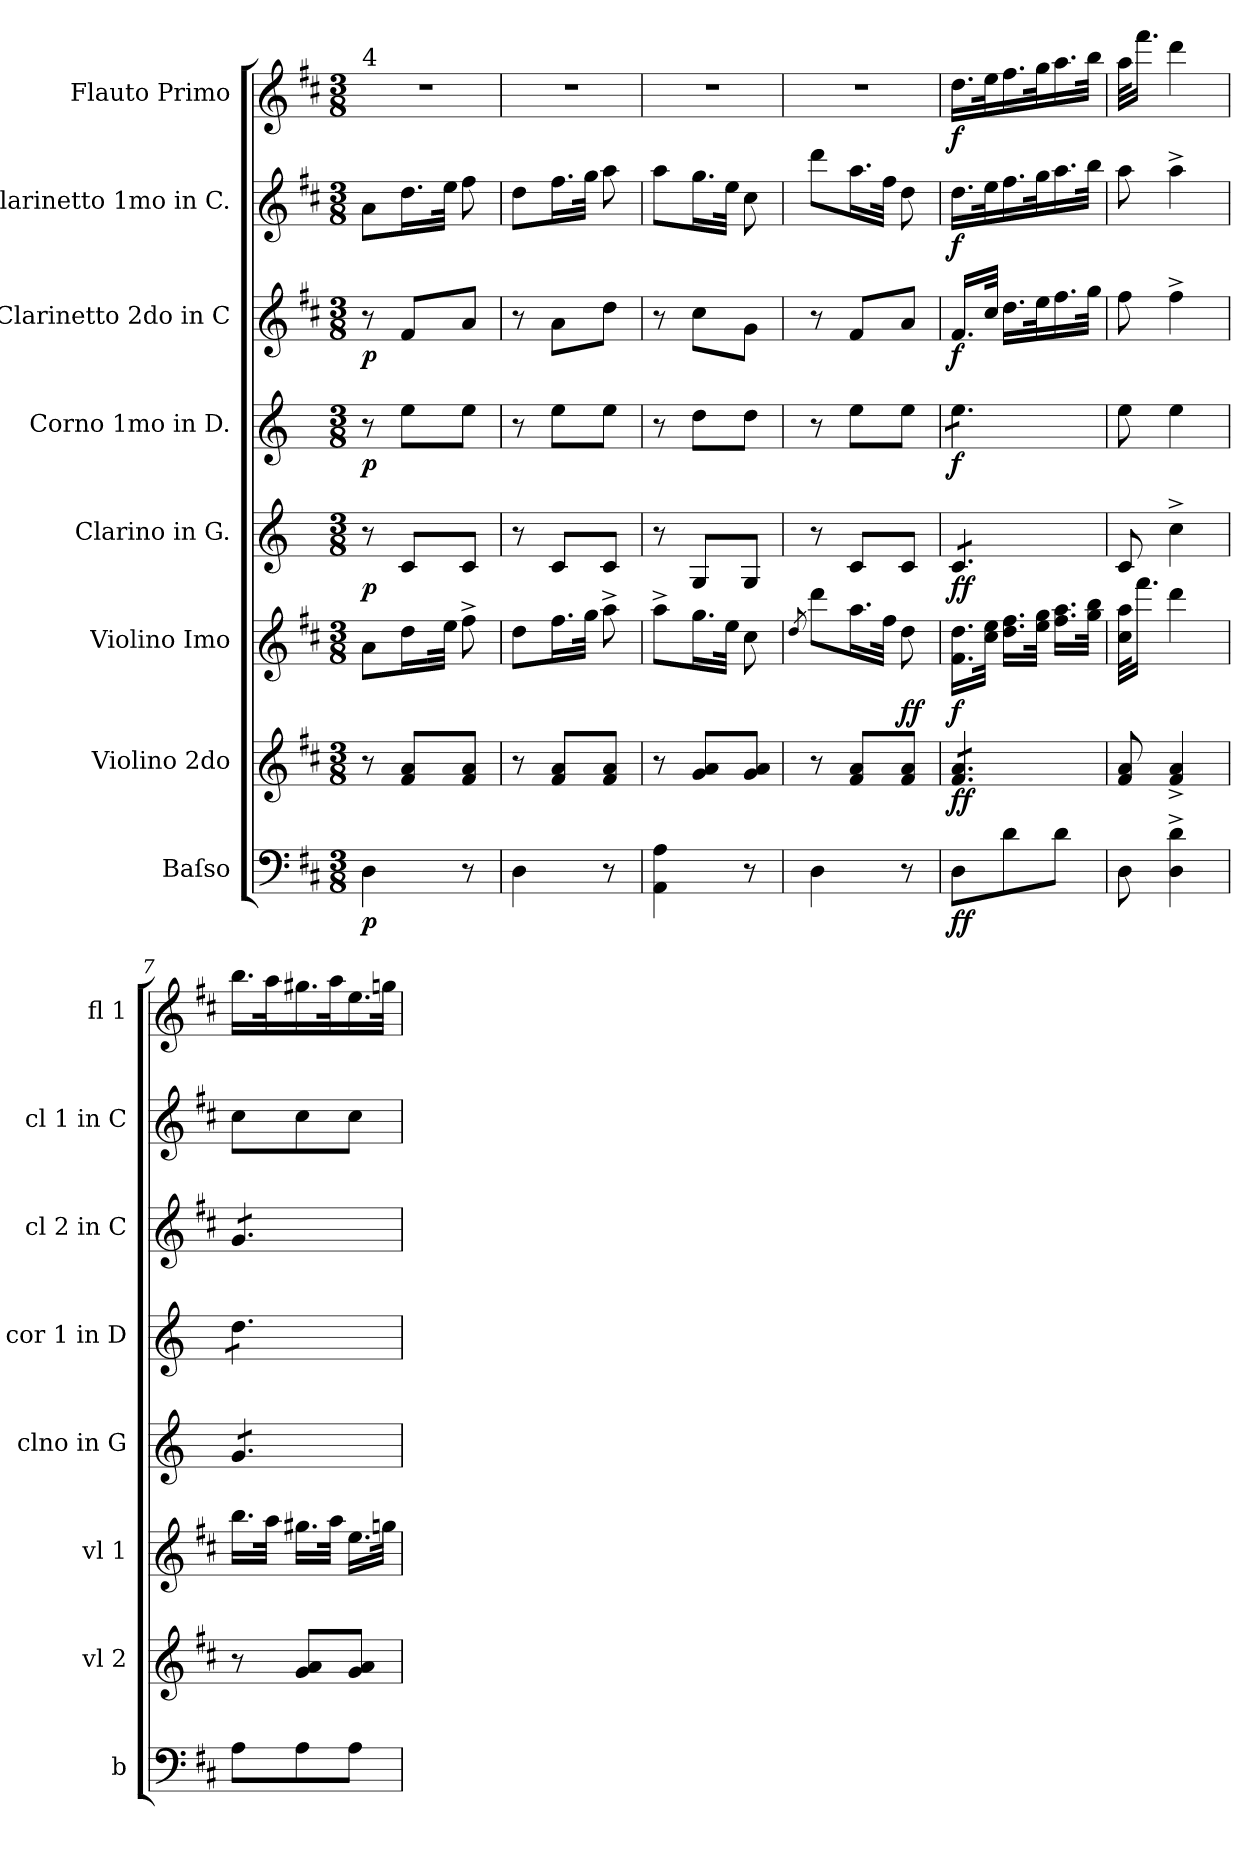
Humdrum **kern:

**kern	**dynam	**kern	**dynam	**kern	**dynam	**kern	**dynam	**kern	**dynam	**kern	**dynam	**kern	**dynam	**kern	**dynam
*part8	*part8	*part7	*part7	*part6	*part6	*part5	*part5	*part4	*part4	*part3	*part3	*part2	*part2	*part1	*part1
*staff8	*staff8	*staff7	*staff7	*staff6	*staff6	*staff5	*staff5	*staff4	*staff4	*staff3	*staff3	*staff2	*staff2	*staff1	*staff1
*I"Baſso	*	*I"Violino 2do	*	*I"Violino Imo	*	*I"Clarino in G.	*	*I"Corno 1mo in D.	*	*I"Clarinetto 2do in C	*	*I"Clarinetto 1mo in C.	*	*I"Flauto Primo	*
*I'b	*	*I'vl 2	*	*I'vl 1	*	*I'clno in G	*	*I'cor 1 in D	*	*I'cl 2 in C	*	*I'cl 1 in C	*	*I'fl 1	*
*clefF4	*	*clefG2	*	*clefG2	*	*clefG2	*	*clefG2	*	*clefG2	*	*clefG2	*	*clefG2	*
*	*	*	*	*	*	*ITrd-1c-2	*	*ITrd6c10	*	*	*	*	*	*	*
*k[f#c#]	*	*k[f#c#]	*	*k[f#c#]	*	*k[f#c#]	*	*k[f#c#]	*	*k[f#c#]	*	*k[f#c#]	*	*k[f#c#]	*
*D:	*	*D:	*	*D:	*	*D:	*	*D:	*	*D:	*	*D:	*	*D:	*
*M3/8	*	*M3/8	*	*M3/8	*	*M3/8	*	*M3/8	*	*M3/8	*	*M3/8	*	*M3/8	*
=1	=1	=1	=1	=1	=1	=1	=1	=1	=1	=1	=1	=1	=1	=1	=1
!	!	!	!	!	!	!	!	!	!	!	!	!	!	!LO:TX:a:t=4	!
4D\	p	8r	.	8a\L	.	8r	p	8r	p	8r	p	8a\L	.	4.r	.
.	.	8f#/ 8a/L	.	16dd\L	.	8d/L	.	8f#\L	.	8f#/L	.	16.dd\L	.	.	.
.	.	.	.	32ryy	.	.	.	.	.	.	.	.	.	.	.
.	.	.	.	32ee\JJk	.	.	.	.	.	.	.	32ee\JJk	.	.	.
8r	.	8f#/ 8a/J	.	8ff#^<\	.	8d/J	.	8f#\J	.	8a/J	.	8ff#\	.	.	.
=2	=2	=2	=2	=2	=2	=2	=2	=2	=2	=2	=2	=2	=2	=2	=2
4D\	.	8r	.	8dd\L	.	8r	.	8r	.	8r	.	8dd\L	.	4.r	.
.	.	8f#/ 8a/L	.	16.ff#\L	.	8d/L	.	8f#\L	.	8a\L	.	16.ff#\L	.	.	.
.	.	.	.	32gg\JJk	.	.	.	.	.	.	.	32gg\JJk	.	.	.
8r	.	8f#/ 8a/J	.	8aa^<\	.	8d/J	.	8f#\J	.	8dd\J	.	8aa\	.	.	.
=3	=3	=3	=3	=3	=3	=3	=3	=3	=3	=3	=3	=3	=3	=3	=3
4AA\ 4A\	.	8r	.	8aa^<\L	.	8r	.	8r	.	8r	.	8aa\L	.	4.r	.
.	.	8g/ 8a/L	.	16.gg\L	.	8A/L	.	8e\L	.	8cc#\L	.	16.gg\L	.	.	.
.	.	.	.	32ee\JJk	.	.	.	.	.	.	.	32ee\JJk	.	.	.
8r	.	8g/ 8a/J	.	8cc#\	.	8A/J	.	8e\J	.	8g\J	.	8cc#\	.	.	.
=4	=4	=4	=4	=4	=4	=4	=4	=4	=4	=4	=4	=4	=4	=4	=4
.	.	.	.	8qdd/	.	.	.	.	.	.	.	.	.	.	.
4D\	.	8r	.	8ddd\L	.	8r	.	8r	.	8r	.	8ddd\L	.	4.r	.
.	.	8f#/ 8a/L	.	16.aa\L	.	8d/L	.	8f#\L	.	8f#/L	.	16.aa\L	.	.	.
.	.	.	.	32ff#\JJk	.	.	.	.	.	.	.	32ff#\JJk	.	.	.
8r	.	8f#/ 8a/J	.	8dd\	ff	8d/J	.	8f#\J	.	8a/J	.	8dd\	.	.	.
=5	=5	=5	=5	=5	=5	=5	=5	=5	=5	=5	=5	=5	=5	=5	=5
*	*	*tremolo	*	*	*	*	*	*	*	*	*	*	*	*	*
*	*	*	*	*	*	*tremolo	*	*	*	*	*	*	*	*	*
*	*	*	*	*	*	*	*	*tremolo	*	*	*	*	*	*	*
8D\L	ff	8f#/ 8a/L	ff	16.f#\ 16.dd\LL	f	8d/L	ff	8f#\L	f	16.f#/LL	f	16.dd\LL	f	16.dd\LL	f
.	.	.	.	32cc#\ 32ee\JJk	.	.	.	.	.	32cc#/JJk	.	32ee\K	.	32ee\K	.
8d\	.	8f#/ 8a/	.	16.dd\ 16.ff#\LL	.	8d/	.	8f#\	.	16.dd\LL	.	16.ff#\	.	16.ff#\	.
.	.	.	.	32ee\ 32gg\JJk	.	.	.	.	.	32ee\K	.	32gg\K	.	32gg\K	.
8d\J	.	8f#/ 8a/J	.	16.ff#\ 16.aa\LL	.	8d/J	.	8f#\J	.	16.ff#\	.	16.aa\	.	16.aa\	.
*	*	*	*	*	*	*	*	*Xtremolo	*	*	*	*	*	*	*
*	*	*	*	*	*	*Xtremolo	*	*	*	*	*	*	*	*	*
*	*	*Xtremolo	*	*	*	*	*	*	*	*	*	*	*	*	*
.	.	.	.	32gg\ 32bb\JJk	.	.	.	.	.	32gg\JJk	.	32bb\JJk	.	32bb\JJk	.
=6	=6	=6	=6	=6	=6	=6	=6	=6	=6	=6	=6	=6	=6	=6	=6
8D\	.	8f#/ 8a/	.	32cc#\ 32aa\KLL	.	8d/	.	8f#\	.	8ff#\	.	8aa\	.	32aa\KLL	.
.	.	.	.	16.fff#\JJ	.	.	.	.	.	.	.	.	.	16.fff#\JJ	.
4D^<\ 4d^<\	.	4f#^/ 4a^/	.	4ddd\	.	4dd^<\	.	4f#\	.	4ff#^<\	.	4aa^<\	.	4ddd\	.
=7	=7	=7	=7	=7	=7	=7	=7	=7	=7	=7	=7	=7	=7	=7	=7
*	*	*	*	*	*	*tremolo	*	*	*	*	*	*	*	*	*
*	*	*	*	*	*	*	*	*tremolo	*	*	*	*	*	*	*
*	*	*	*	*	*	*	*	*	*	*tremolo	*	*	*	*	*
8A\L	.	8r	.	16.bb\LL	.	8a/L	.	8e\L	.	8g/L	.	8cc#\L	.	16.bb\LL	.
.	.	.	.	32aa\JJk	.	.	.	.	.	.	.	.	.	32aa\K	.
8A\	.	8g/ 8a/L	.	16.gg#X\LL	.	8a/	.	8e\	.	8g/	.	8cc#\	.	16.gg#X\	.
.	.	.	.	32aa\JJk	.	.	.	.	.	.	.	.	.	32aa\K	.
8A\J	.	8g/ 8a/J	.	16.ee\LL	.	8a/J	.	8e\J	.	8g/J	.	8cc#\J	.	16.ee\	.
*	*	*	*	*	*	*	*	*	*	*Xtremolo	*	*	*	*	*
*	*	*	*	*	*	*	*	*Xtremolo	*	*	*	*	*	*	*
*	*	*	*	*	*	*Xtremolo	*	*	*	*	*	*	*	*	*
.	.	.	.	32ggn\JJk	.	.	.	.	.	.	.	.	.	32ggn\JJk	.
=	=	=	=	=	=	=	=	=	=	=	=	=	=	=	=
*-	*-	*-	*-	*-	*-	*-	*-	*-	*-	*-	*-	*-	*-	*-	*-
